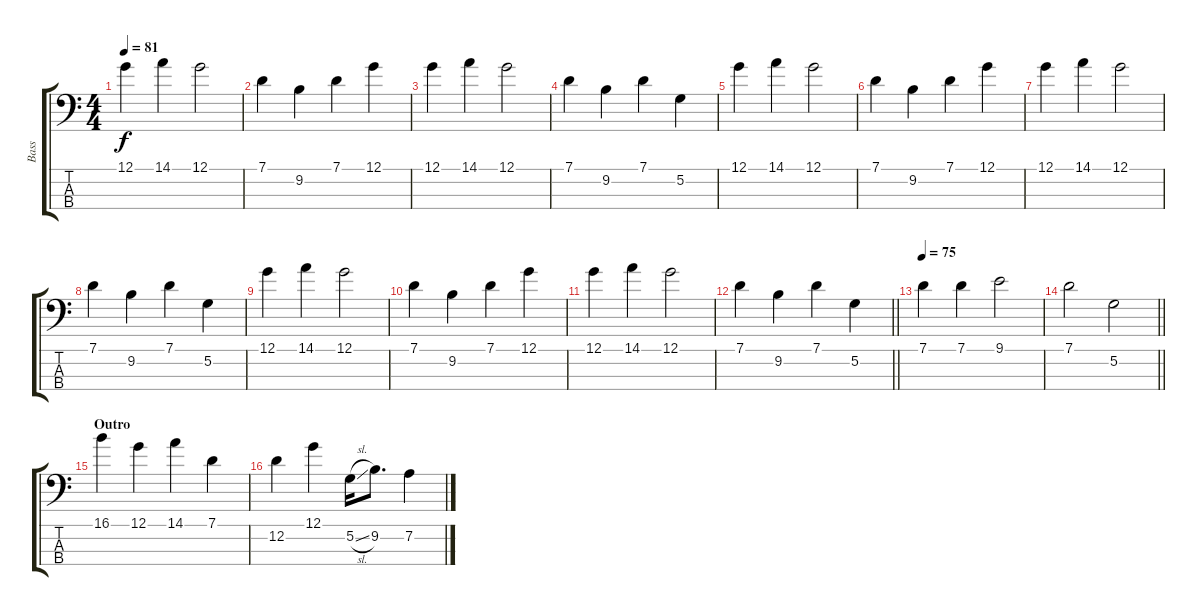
\track ("Bass" "Bass") {instrument electricbasspick}
\staff {score tabs}
\tuning (G2 D2 A1 E1) {hide}
\ts (4 4)
\tempo 81
\clef f4
\ks c
12.1.4{dy f} 14.1.4 12.1.2 |
7.1.4 9.2.4 7.1.4 12.1.4 |
12.1.4 14.1.4 12.1.2 |
7.1.4 9.2.4 7.1.4 5.2.4 |
12.1.4 14.1.4 12.1.2 |
7.1.4 9.2.4 7.1.4 12.1.4 |
12.1.4 14.1.4 12.1.2 |
7.1.4 9.2.4 7.1.4 5.2.4 |
12.1.4 14.1.4 12.1.2 |
7.1.4 9.2.4 7.1.4 12.1.4 |
12.1.4 14.1.4 12.1.2 |
\barLineRight lightlight
7.1.4 9.2.4 7.1.4 5.2.4 |
\tempo 75
7.1.4 7.1.4 9.1.2 |
\barLineRight lightlight
7.1.2 5.2.2 |
\section ("" "Outro")
16.1.4 12.1.4 14.1.4 7.1.4 |
12.2.4 12.1.4 5.2{sl}.16 9.2.8{d} 7.2.4
